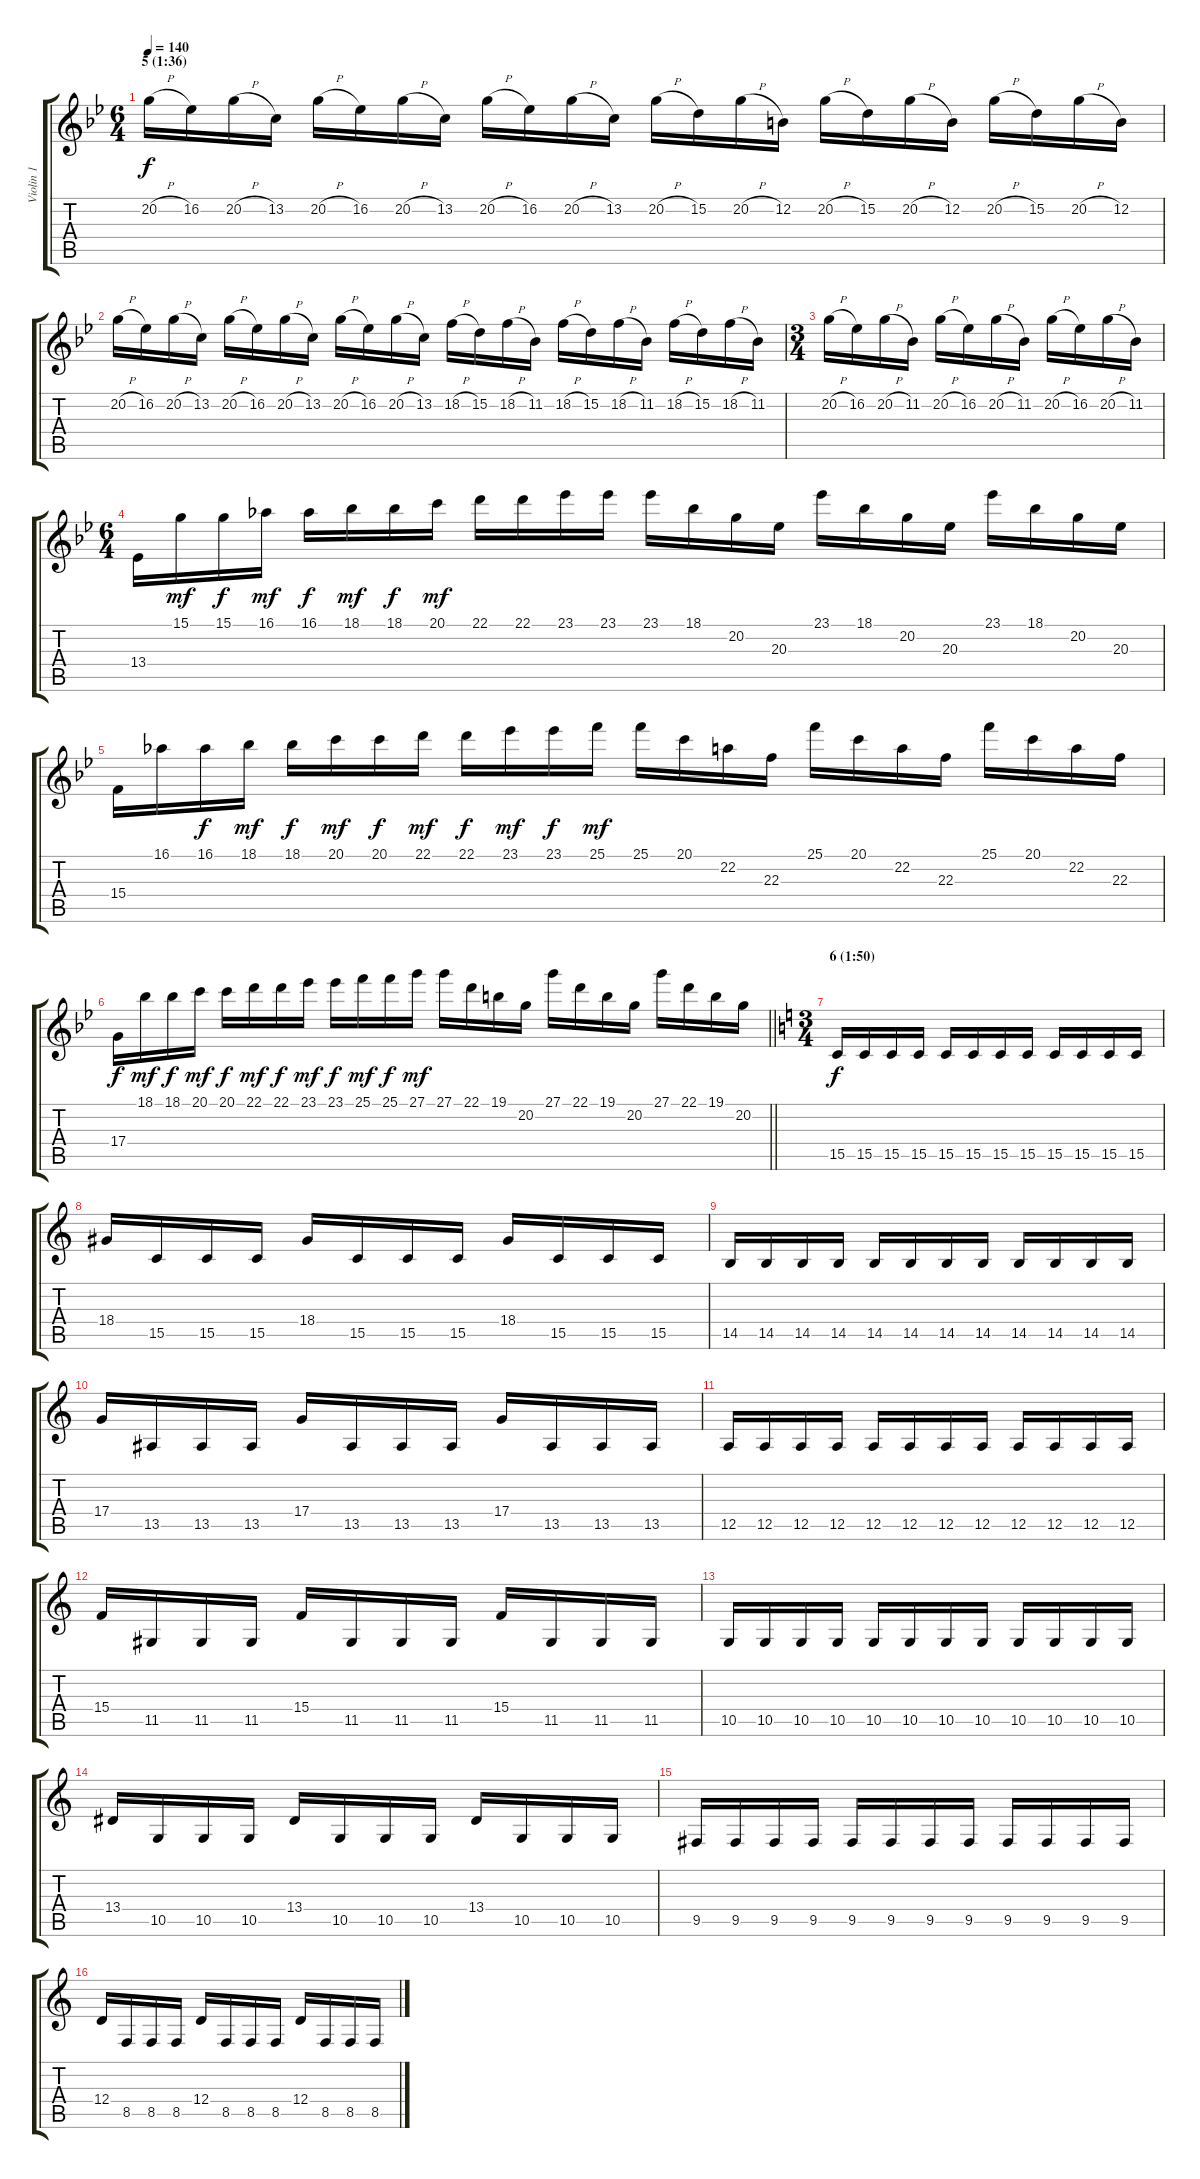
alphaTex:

\track ("Violin 1" "Violin 1") {instrument violin}
\staff {score tabs}
\tuning (E4 B3 G3 D3 A2 E2) {hide}
\ts (6 4)
\section ("" "5 (1:36)")
\tempo 140
\clef g2
\ks gminor
20.2{h}.16{dy f} 16.2.16 20.2{h}.16 13.2.16 20.2{h}.16 16.2.16 20.2{h}.16 13.2.16 20.2{h}.16 16.2.16 20.2{h}.16 13.2.16 20.2{h}.16 15.2.16 20.2{h}.16 12.2.16 20.2{h}.16 15.2.16 20.2{h}.16 12.2.16 20.2{h}.16 15.2.16 20.2{h}.16 12.2.16 |
20.2{h}.16 16.2.16 20.2{h}.16 13.2.16 20.2{h}.16 16.2.16 20.2{h}.16 13.2.16 20.2{h}.16 16.2.16 20.2{h}.16 13.2.16 18.2{h}.16 15.2.16 18.2{h}.16 11.2.16 18.2{h}.16 15.2.16 18.2{h}.16 11.2.16 18.2{h}.16 15.2.16 18.2{h}.16 11.2.16 |
\ts (3 4)
20.2{h}.16 16.2.16 20.2{h}.16 11.2.16 20.2{h}.16 16.2.16 20.2{h}.16 11.2.16 20.2{h}.16 16.2.16 20.2{h}.16 11.2.16 |
\ts (6 4)
13.4.16 15.1.16{dy mf} 15.1.16{dy f} 16.1.16{dy mf} 16.1.16{dy f} 18.1.16{dy mf} 18.1.16{dy f} 20.1.16{dy mf} 22.1.16 22.1.16 23.1.16 23.1.16 23.1.16 18.1.16 20.2.16 20.3.16 23.1.16 18.1.16 20.2.16 20.3.16 23.1.16 18.1.16 20.2.16 20.3.16 |
15.4.16 16.1.16 16.1.16{dy f} 18.1.16{dy mf} 18.1.16{dy f} 20.1.16{dy mf} 20.1.16{dy f} 22.1.16{dy mf} 22.1.16{dy f} 23.1.16{dy mf} 23.1.16{dy f} 25.1.16{dy mf} 25.1.16 20.1.16 22.2.16 22.3.16 25.1.16 20.1.16 22.2.16 22.3.16 25.1.16 20.1.16 22.2.16 22.3.16 |
\barLineRight lightlight
17.4.16{dy f} 18.1.16{dy mf} 18.1.16{dy f} 20.1.16{dy mf} 20.1.16{dy f} 22.1.16{dy mf} 22.1.16{dy f} 23.1.16{dy mf} 23.1.16{dy f} 25.1.16{dy mf} 25.1.16{dy f} 27.1.16{dy mf} 27.1.16 22.1.16 19.1.16 20.2.16 27.1.16 22.1.16 19.1.16 20.2.16 27.1.16 22.1.16 19.1.16 20.2.16 |
\ts (3 4)
\section ("" "6 (1:50)")
\ks c
15.5.16{dy f} 15.5.16 15.5.16 15.5.16 15.5.16 15.5.16 15.5.16 15.5.16 15.5.16 15.5.16 15.5.16 15.5.16 |
18.4.16 15.5.16 15.5.16 15.5.16 18.4.16 15.5.16 15.5.16 15.5.16 18.4.16 15.5.16 15.5.16 15.5.16 |
14.5.16 14.5.16 14.5.16 14.5.16 14.5.16 14.5.16 14.5.16 14.5.16 14.5.16 14.5.16 14.5.16 14.5.16 |
17.4.16 13.5.16 13.5.16 13.5.16 17.4.16 13.5.16 13.5.16 13.5.16 17.4.16 13.5.16 13.5.16 13.5.16 |
12.5.16 12.5.16 12.5.16 12.5.16 12.5.16 12.5.16 12.5.16 12.5.16 12.5.16 12.5.16 12.5.16 12.5.16 |
15.4.16 11.5.16 11.5.16 11.5.16 15.4.16 11.5.16 11.5.16 11.5.16 15.4.16 11.5.16 11.5.16 11.5.16 |
10.5.16 10.5.16 10.5.16 10.5.16 10.5.16 10.5.16 10.5.16 10.5.16 10.5.16 10.5.16 10.5.16 10.5.16 |
13.4.16 10.5.16 10.5.16 10.5.16 13.4.16 10.5.16 10.5.16 10.5.16 13.4.16 10.5.16 10.5.16 10.5.16 |
9.5.16 9.5.16 9.5.16 9.5.16 9.5.16 9.5.16 9.5.16 9.5.16 9.5.16 9.5.16 9.5.16 9.5.16 |
12.4.16 8.5.16 8.5.16 8.5.16 12.4.16 8.5.16 8.5.16 8.5.16 12.4.16 8.5.16 8.5.16 8.5.16
